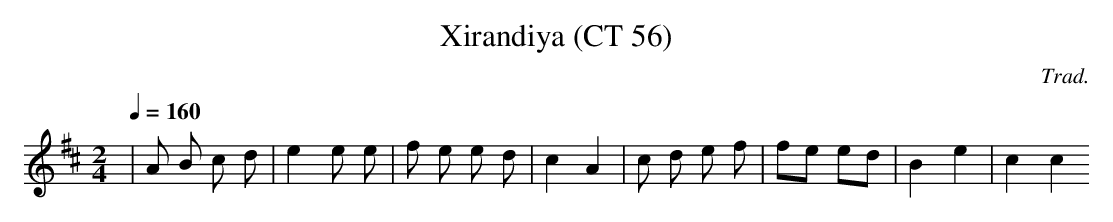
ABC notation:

X:1
T:Xirandiya (CT 56)
C:Trad.
M:2/4
L:1/8
Q:1/4=160
K:D
 | A B c d | e2 e e | f e e d | c2 A2 | c d e f | fe ed | B2 e2 | c2 c2
|
